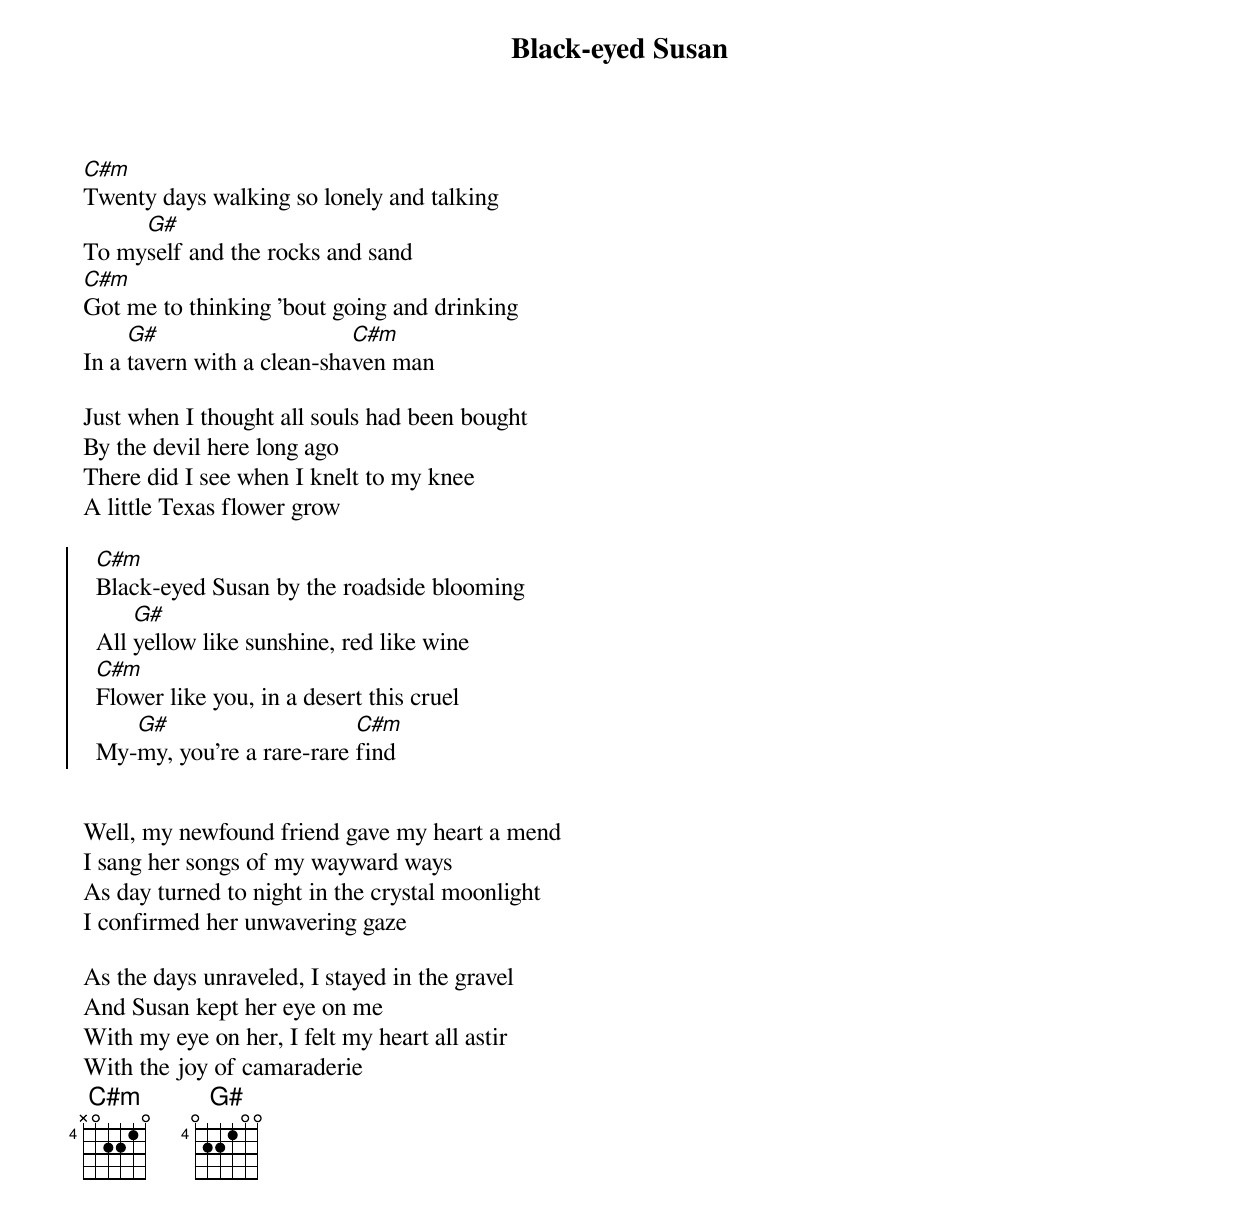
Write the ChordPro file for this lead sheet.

{title: Black-eyed Susan}
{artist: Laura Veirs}
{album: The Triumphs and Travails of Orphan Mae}
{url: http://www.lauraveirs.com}
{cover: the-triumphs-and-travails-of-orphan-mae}
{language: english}
{columns: 2}
{define: C#m base-fret 4 frets X 0 2 2 1 0}
{define: G# base-fret 4 frets 0 2 2 1 0 0}


[C#m]Twenty days walking so lonely and talking
To my[G#]self and the rocks and sand
[C#m]Got me to thinking 'bout going and drinking
In a [G#]tavern with a clean-sha[C#m]ven man

Just when I thought all souls had been bought
By the devil here long ago
There did I see when I knelt to my knee
A little Texas flower grow

{start_of_chorus}
  [C#m]Black-eyed Susan by the roadside blooming
  All [G#]yellow like sunshine, red like wine
  [C#m]Flower like you, in a desert this cruel
  My-[G#]my, you're a rare-rare [C#m]find
{end_of_chorus}


Well, my newfound friend gave my heart a mend
I sang her songs of my wayward ways
As day turned to night in the crystal moonlight
I confirmed her unwavering gaze

As the days unraveled, I stayed in the gravel
And Susan kept her eye on me
With my eye on her, I felt my heart all astir
With the joy of camaraderie
